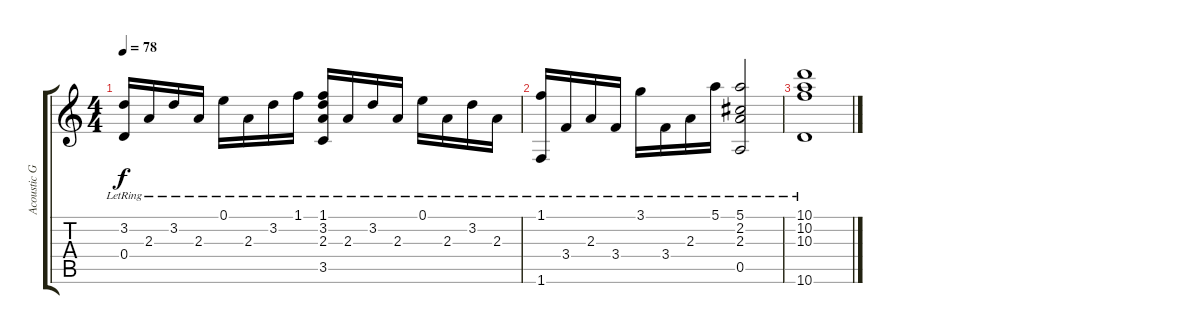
\track ("Acoustic Guitar" "Acoustic G") {instrument acousticguitarsteel}
\staff {score tabs}
\tuning (E4 B3 G3 D3 A2 E2) {hide}
\ts (4 4)
\tempo 78
\clef g2
\ks c
(3.2{lr} 0.4{lr}).16{dy f} 2.3{lr}.16 3.2{lr}.16 2.3{lr}.16 0.1{lr}.16 2.3{lr}.16 3.2{lr}.16 1.1{lr}.16 (1.1{lr} 3.2{lr} 2.3{lr} 3.5{lr}).16 2.3{lr}.16 3.2{lr}.16 2.3{lr}.16 0.1{lr}.16 2.3{lr}.16 3.2{lr}.16 2.3{lr}.16 |
(1.1{lr} 1.6{lr}).16 3.4{lr}.16 2.3{lr}.16 3.4{lr}.16 3.1{lr}.16 3.4{lr}.16 2.3{lr}.16 5.1{lr}.16 (5.1{lr} 2.2{lr} 2.3{lr} 0.5{lr}).2 |
(10.1{lr} 10.2{lr} 10.3{lr} 10.6{lr}).1
